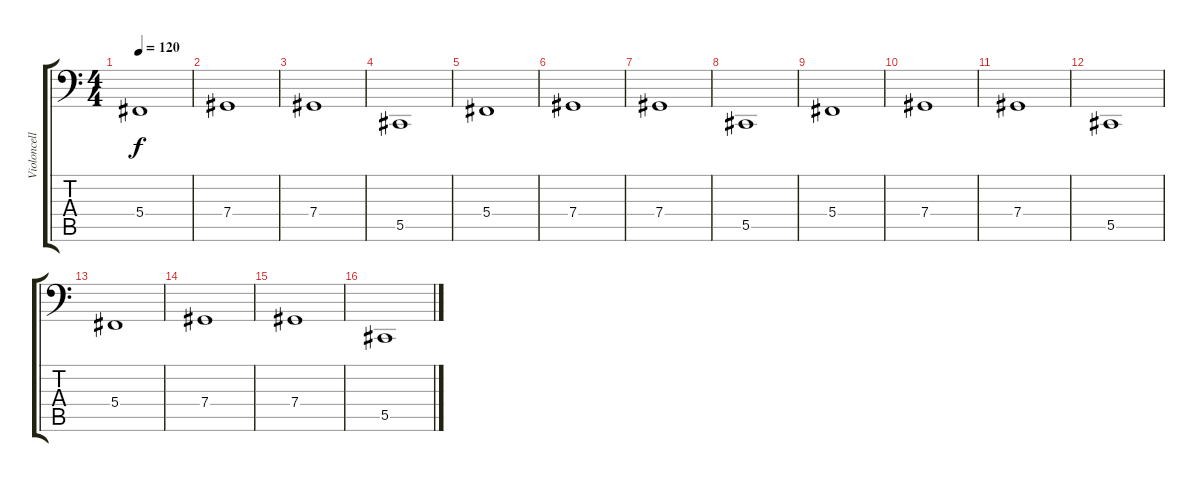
\track ("Violoncello" "Violoncell") {instrument cello}
\staff {score tabs}
\tuning (Eb3 Bb2 Gb2 Db2 Ab1 Eb1) {hide}
\ts (4 4)
\tempo 120
\clef f4
\ks c
5.4.1{dy f} |
7.4.1 |
7.4.1 |
5.5.1 |
5.4.1 |
7.4.1 |
7.4.1 |
5.5.1 |
5.4.1 |
7.4.1 |
7.4.1 |
5.5.1 |
5.4.1 |
7.4.1 |
7.4.1 |
5.5.1
